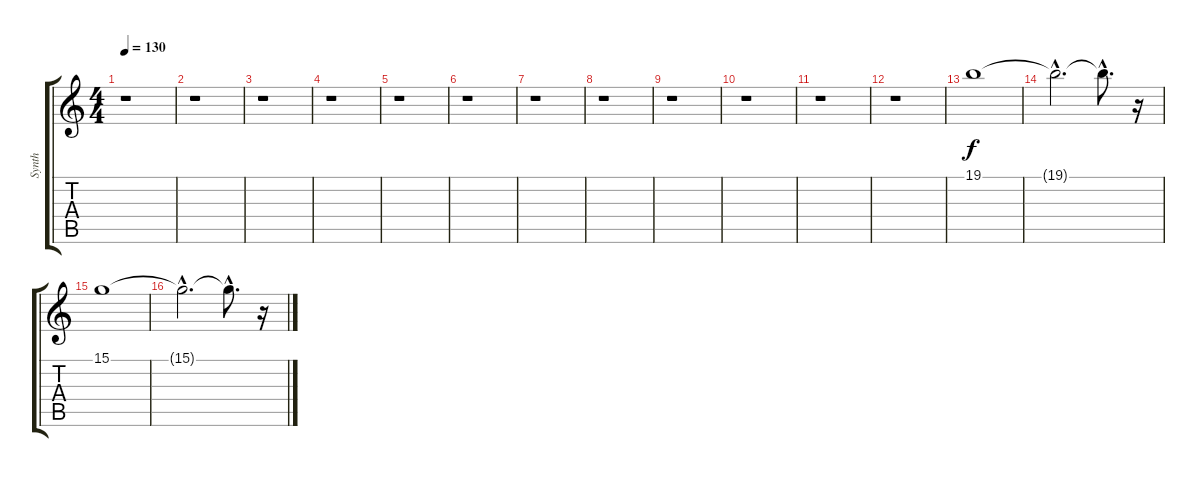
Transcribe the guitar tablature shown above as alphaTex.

\track ("Synth" "Synth") {instrument synthstrings2}
\staff {score tabs}
\tuning (E4 B3 G3 D3 A2 E2) {hide}
\ts (4 4)
\tempo 130
\clef g2
\ks c
r.1{dy f} |
r.1 |
r.1 |
r.1 |
r.1 |
r.1 |
r.1 |
r.1 |
r.1 |
r.1 |
r.1 |
r.1 |
19.1.1 |
19.1{hac t}.2{d} 19.1{hac t}.8{d} r.16 |
15.1.1 |
15.1{hac t}.2{d} 15.1{hac t}.8{d} r.16
